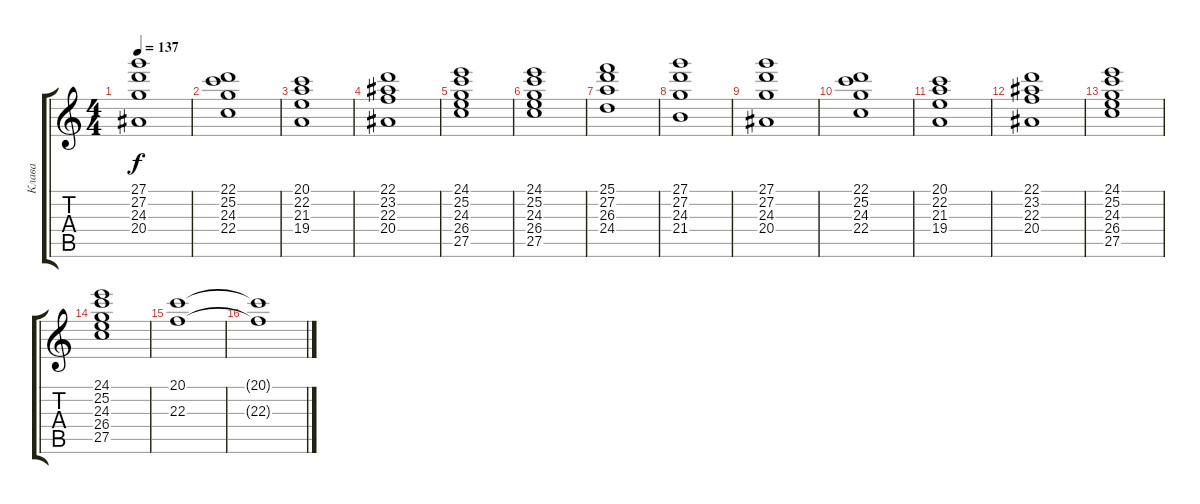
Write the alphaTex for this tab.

\track ("Клава" "Клава") {instrument stringensemble1}
\staff {score tabs}
\tuning (E4 B3 G3 D3 A2 E2) {hide}
\ts (4 4)
\tempo 137
\clef g2
\ks c
(27.1 27.2 24.3 20.4).1{dy f} |
(22.1 25.2 24.3 22.4).1 |
(20.1 22.2 21.3 19.4).1 |
(22.1 23.2 22.3 20.4).1 |
(24.1 25.2 24.3 26.4 27.5).1 |
(24.1 25.2 24.3 26.4 27.5).1 |
(25.1 27.2 26.3 24.4).1 |
(27.1 27.2 24.3 21.4).1 |
(27.1 27.2 24.3 20.4).1 |
(22.1 25.2 24.3 22.4).1 |
(20.1 22.2 21.3 19.4).1 |
(22.1 23.2 22.3 20.4).1 |
(24.1 25.2 24.3 26.4 27.5).1 |
(24.1 25.2 24.3 26.4 27.5).1 |
(20.1 22.3).1 |
(20.1{t} 22.3{t}).1
